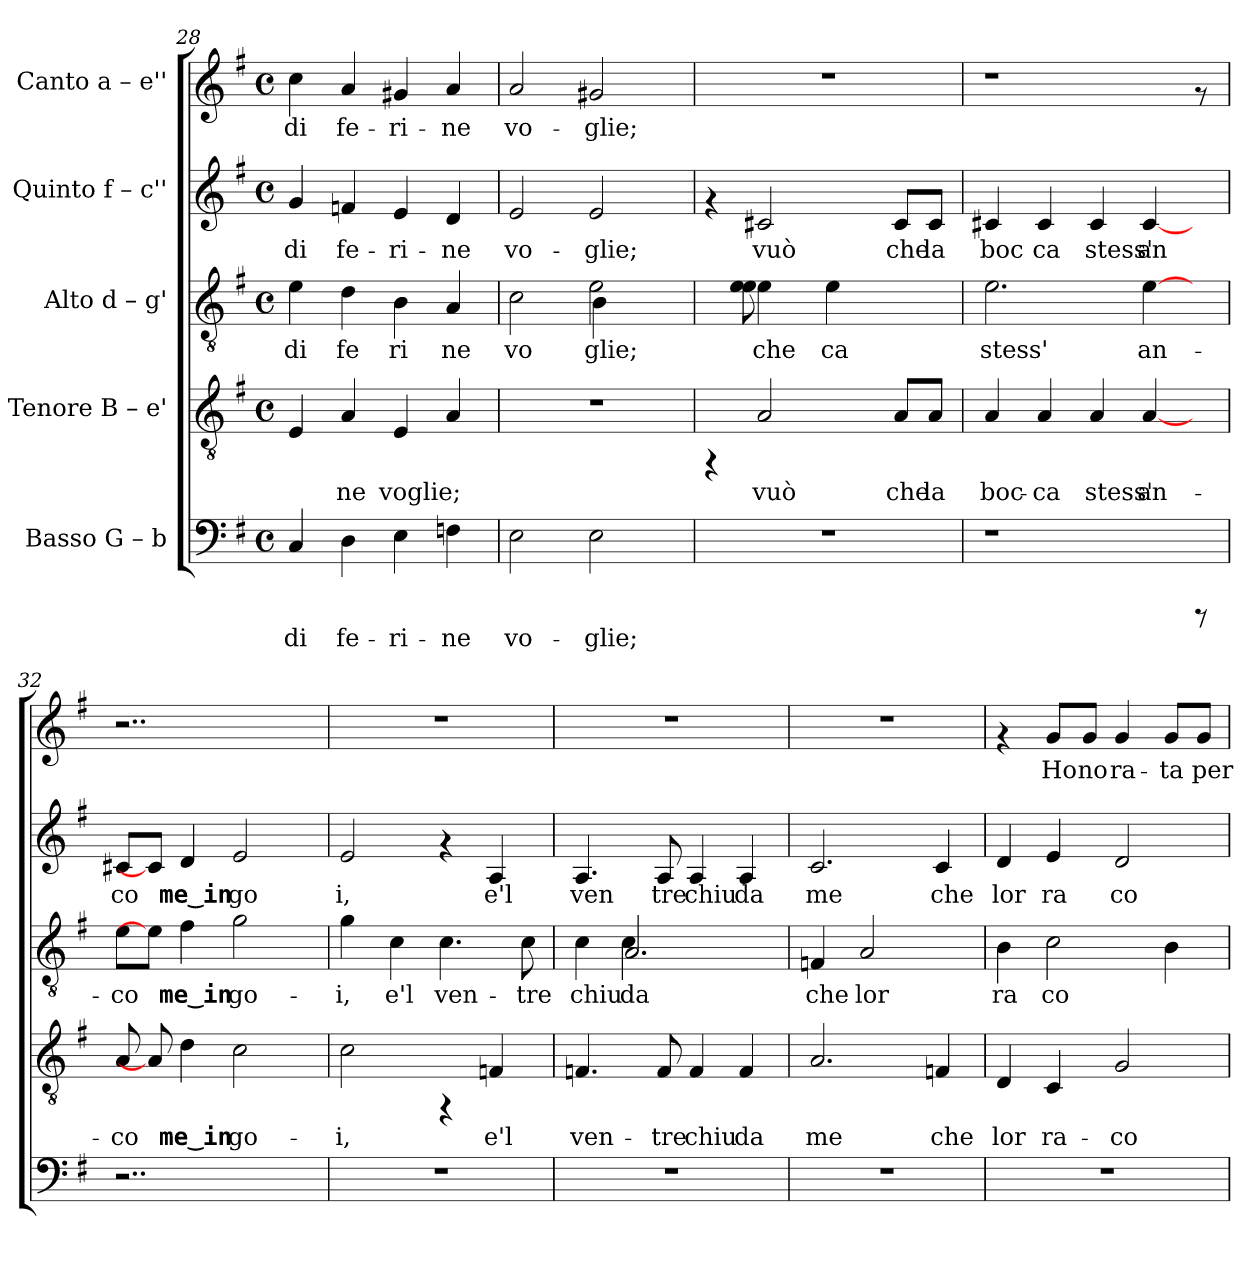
**kern	**text	**kern	**text	**kern	**text	**kern	**text	**kern	**text
*part5	*part5	*part4	*part4	*part3	*part3	*part2	*part2	*part1	*part1
*staff5	*staff5	*staff4	*staff4	*staff3	*staff3	*staff2	*staff2	*staff1	*staff1
*I"Basso   G – b	*	*I"Tenore  B – e'	*	*I"Alto  d – g'	*	*I"Quinto  f – c''	*	*I"Canto  a – e''	*
*clefF4	*	*clefGv2	*	*clefGv2	*	*clefG2	*	*clefG2	*
*k[f#]	*	*k[f#]	*	*k[f#]	*	*k[f#]	*	*k[f#]	*
*G:	*	*G:	*	*G:	*	*G:	*	*G:	*
*M4/4	*	*M4/4	*	*M4/4	*	*M4/4	*	*M4/4	*
*met(c)	*	*met(c)	*	*met(c)	*	*met(c)	*	*met(c)	*
=28	=28	=28	=28	=28	=28	=28	=28	=28	=28
!	!LO:LY:b:rj	!	!LO:LY:b:rj	!	!LO:LY:b:cj	!	!LO:LY:b:cj	!	!LO:LY:b:cj
4C/	di	4E/	.	4e\	di	4g/	di	4cc\	di
!	!LO:LY:b:rj	!	!LO:LY:b:rj	!	!LO:LY:b:cj	!	!LO:LY:b:cj	!	!LO:LY:b:cj
4D\	fe-	4A/	ne	4d\	fe	4fn/	fe-	4a/	fe-
!	!LO:LY:b:rj	!	!LO:LY:b:rj	!	!LO:LY:b:cj	!	!LO:LY:b:cj	!	!LO:LY:b:cj
4E\	-ri-	4E/	voglie;	4B\	ri	4e/	-ri-	4g#X/	-ri-
!	!LO:LY:b:rj	!	!LO:LY:b:rj	!	!LO:LY:b:cj	!	!LO:LY:b:cj	!	!LO:LY:b:cj
4Fn\	-ne	4A/	.	4A/	ne	4d/	-ne	4a/	-ne
=29	=29	=29	=29	=29	=29	=29	=29	=29	=29
!	!LO:LY:b:rj	!	!	!	!LO:LY:b:cj	!	!LO:LY:b:cj	!	!LO:LY:b:cj
*	*	*	*	*^	*	*	*	*	*
2E\	vo-	1r	.	2c\	2ryy	vo	2e/	vo-	2a/	vo-
!	!LO:LY:b:rj	!	!	!	!	!LO:LY:b:cj	!	!LO:LY:b:cj	!	!LO:LY:b:cj
2E\	-glie;	.	.	2e\	4B\	glie;	2e/	-glie;	2g#X/	-glie;
.	.	.	.	.	4ryy	.	.	.	.	.
!!LO:LB:g=z
=30	=30	=30	=30	=30	=30	=30	=30	=30	=30	=30
1r	.	4rFF	.	4ryy	4ryy	.	4rf	.	1r	.
!	!	!	!LO:LY:b:rj	!	!	!LO:LY:b:cj	!	!LO:LY:b:cj	!	!
.	.	2A/	vuò	4e\	8e\ 8e\	che	2c#X/	vuò	.	.
.	.	.	.	.	4ryy	.	.	.	.	.
!	!	!	!	!	!	!LO:LY:b:cj	!	!	!	!
.	.	.	.	4e\	.	ca	.	.	.	.
.	.	.	.	.	4.ryy	.	.	.	.	.
!	!	!	!LO:LY:b:rj	!	!	!	!	!LO:LY:b:cj	!	!
.	.	8A/L	che	4ryy	.	.	8c#/L	che	.	.
!	!	!	!LO:LY:b:rj	!	!	!	!	!LO:LY:b:cj	!	!
.	.	8A/J	la	.	.	.	8c#/J	la	.	.
*	*	*	*	*v	*v	*	*	*	*	*
=31	=31	=31	=31	=31	=31	=31	=31	=31	=31
!	!	!	!LO:LY:b:rj	!	!LO:LY:b:cj	!	!LO:LY:b:cj	!	!
1r	.	4A/	boc-	2.e\	stess'	4c#/	boc	1r	.
!	!	!	!LO:LY:b:rj	!	!	!	!LO:LY:b:cj	!	!
.	.	4A/	-ca	.	.	4c#/	ca	.	.
!	!	!	!LO:LY:b:rj	!	!	!	!LO:LY:b:cj	!	!
.	.	4A/	stess'	.	.	4c#/	stess'	.	.
!	!	!	!LO:LY:b:rj	!	!LO:LY:b:cj	!	!LO:LY:b:cj	!	!
.	.	[4A/	an-	[4e\	an-	[4c#/	an	.	.
8rCCC	.	8ryy	.	8ryy	.	8ryy	.	8rf	.
=32	=32	=32	=32	=32	=32	=32	=32	=32	=32
!	!	!	!LO:LY:b:rj	!	!LO:LY:b:cj	!	!LO:LY:b:cj	!	!
2..r	.	8A/	-co	8e\L	-co	8c#/L	co	2..r	.
.	.	8A/]	.	8e\J]	.	8c#/J]	.	.	.
!	!	!	!LO:LY:b:rj	!	!LO:LY:b:cj	!	!LO:LY:b:cj	!	!
.	.	4d\	me‿in	4f#\	me‿in	4d/	me‿in	.	.
!	!	!	!LO:LY:b:rj	!	!LO:LY:b:cj	!	!LO:LY:b:cj	!	!
.	.	2c\	go-	2g\	go-	2e/	go	.	.
8ryy	.	.	.	.	.	.	.	8ryy	.
=33	=33	=33	=33	=33	=33	=33	=33	=33	=33
!	!	!	!LO:LY:b:rj	!	!LO:LY:b:cj	!	!LO:LY:b:cj	!	!
1r	.	2c\	-i,	4g\	-i,	2e/	i,	1r	.
!	!	!	!	!	!LO:LY:b:cj	!	!	!	!
.	.	.	.	4c\	e'l	.	.	.	.
!	!	!	!	!	!LO:LY:b:cj	!	!	!	!
.	.	4rFF	.	4.c\	ven-	4rf	.	.	.
!	!	!	!LO:LY:b:rj	!	!	!	!LO:LY:b:cj	!	!
.	.	4Fn/	e'l	.	.	4A/	e'l	.	.
!	!	!	!	!	!LO:LY:b:cj	!	!	!	!
.	.	.	.	8c\	-tre	.	.	.	.
=34	=34	=34	=34	=34	=34	=34	=34	=34	=34
!	!	!	!LO:LY:b:rj	!	!LO:LY:b:cj	!	!LO:LY:b:cj	!	!
*	*	*	*	*^	*	*	*	*	*
1r	.	4.Fn/	ven-	4c\	4ryy	chiu	4.A/	ven	1r	.
!	!	!	!	!	!	!LO:LY:b:cj	!	!	!	!
.	.	.	.	2.A/	4c\	da	.	.	.	.
!	!	!	!LO:LY:b:rj	!	!	!	!	!LO:LY:b:cj	!	!
.	.	8F/	-tre	.	.	.	8A/	tre	.	.
!	!	!	!LO:LY:b:rj	!	!	!	!	!LO:LY:b:cj	!	!
.	.	4F/	chiu	.	2ryy	.	4A/	chiu	.	.
!	!	!	!LO:LY:b:rj	!	!	!	!	!LO:LY:b:cj	!	!
.	.	4F/	da	.	.	.	4A/	da	.	.
*	*	*	*	*v	*v	*	*	*	*	*
=35	=35	=35	=35	=35	=35	=35	=35	=35	=35
!	!	!	!LO:LY:b:rj	!	!LO:LY:b:cj	!	!LO:LY:b:cj	!	!
1r	.	2.A/	me	4Fn/	che	2.c/	me	1r	.
!	!	!	!	!	!LO:LY:b:cj	!	!	!	!
.	.	.	.	2A/	lor	.	.	.	.
!	!	!	!LO:LY:b:rj	!	!	!	!LO:LY:b:cj	!	!
.	.	4Fn/	che	4ryy	.	4c/	che	.	.
!!LO:PB:g=z
=36	=36	=36	=36	=36	=36	=36	=36	=36	=36
!	!	!	!LO:LY:b:rj	!	!LO:LY:b:cj	!	!LO:LY:b:cj	!	!
1r	.	4D/	lor	4B\	ra	4d/	lor	4rf	.
!	!	!	!LO:LY:b:rj	!	!LO:LY:b:cj	!	!LO:LY:b:cj	!	!LO:LY:b:cj
.	.	4C/	ra-	2c\	co	4e/	ra	8g/L	Ho
!	!	!	!	!	!	!	!	!	!LO:LY:b:cj
.	.	.	.	.	.	.	.	8g/J	no
!	!	!	!LO:LY:b:rj	!	!	!	!LO:LY:b:cj	!	!LO:LY:b:cj
.	.	2G/	-co-	.	.	2d/	co	4g/	ra-
!	!	!	!	!	!LO:LY:b:cj	!	!	!	!LO:LY:b:cj
.	.	.	.	4B\	.	.	.	8g/L	-ta
!	!	!	!	!	!	!	!	!	!LO:LY:b:cj
.	.	.	.	.	.	.	.	8g/J	per
=	=	=	=	=	=	=	=	=	=
*-	*-	*-	*-	*-	*-	*-	*-	*-	*-
